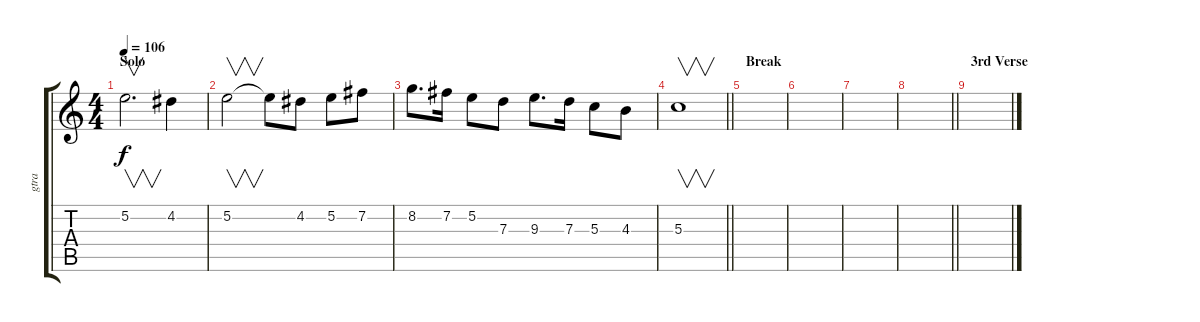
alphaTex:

\track ("gtra" "gtra") {instrument acousticguitarsteel}
\staff {score tabs}
\tuning (E4 B3 G3 D3 A2 E2) {hide}
\ts (4 4)
\section ("" "Solo")
\tempo 106
\clef g2
\ks c
5.2.2{v d dy f} 4.2.4 |
5.2.2{v} 5.2{t}.8 4.2.8 5.2.8 7.2.8 |
8.2.8{d} 7.2.16 5.2.8 7.3.8 9.3.8{d} 7.3.16 5.3.8 4.3.8 |
\barLineRight lightlight
5.3.1{v} |
\section ("" "Break")
|
|
|
\barLineRight lightlight
|
\section ("" "3rd Verse")
